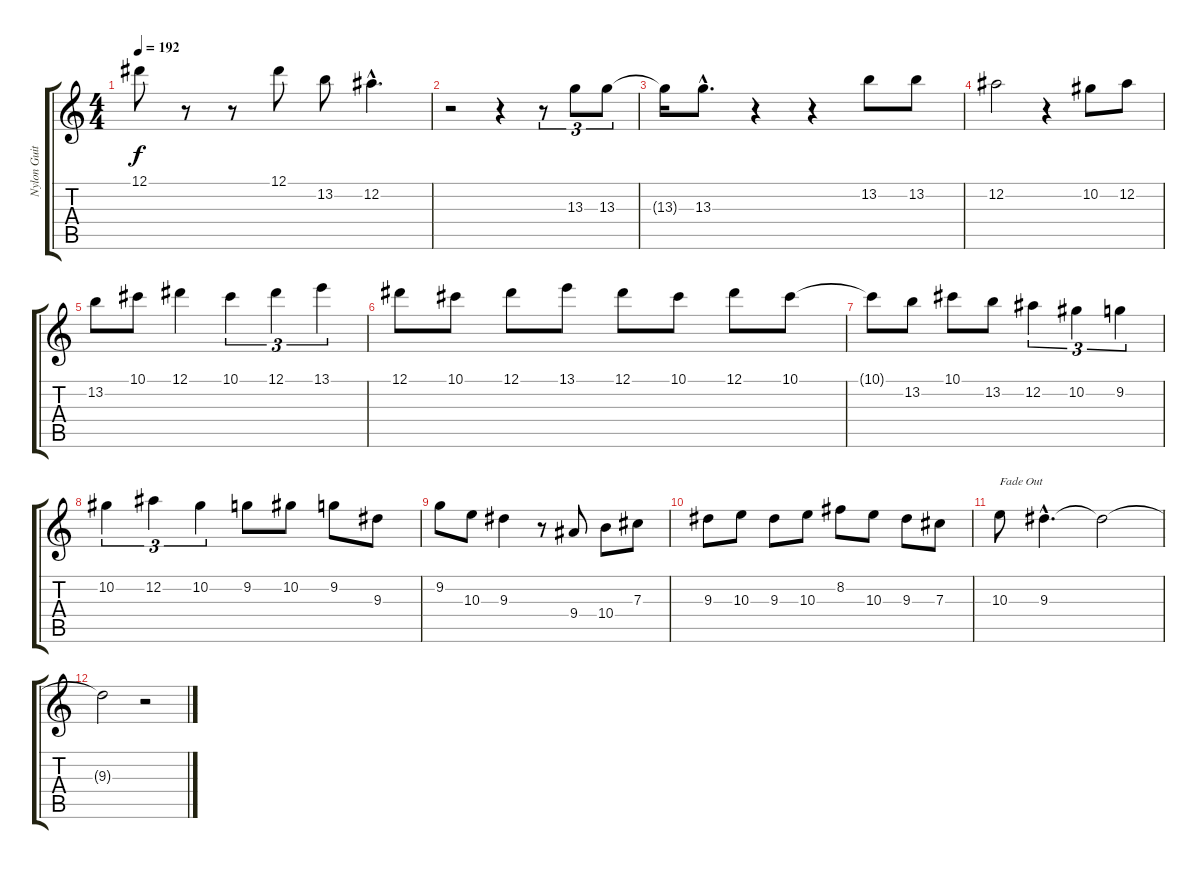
\track ("Nylon Guitar 2" "Nylon Guit") {instrument acousticguitarnylon}
\staff {score tabs}
\tuning (Eb4 Bb3 Gb3 Db3 Ab2 Eb2) {hide}
\ts (4 4)
\tempo 192
\clef g2
\ks c
12.1.8{dy f} r.8 r.8 12.1.8 13.2.8 12.2{hac}.4{d} |
r.2 r.4 r.8{tu (3 2)} 13.3.8{tu (3 2)} 13.3.8{tu (3 2)} |
13.3{t}.16 13.3{hac}.8{d} r.4 r.4 13.2.8 13.2.8 |
12.2.2 r.4 10.2.8 12.2.8 |
13.2.8 10.1.8 12.1.4 10.1.4{tu (3 2)} 12.1.4{tu (3 2)} 13.1.4{tu (3 2)} |
12.1.8 10.1.8 12.1.8 13.1.8 12.1.8 10.1.8 12.1.8 10.1.8 |
10.1{t}.8 13.2.8 10.1.8 13.2.8 12.2.4{tu (3 2)} 10.2.4{tu (3 2)} 9.2.4{tu (3 2)} |
10.2.4{tu (3 2)} 12.2.4{tu (3 2)} 10.2.4{tu (3 2)} 9.2.8 10.2.8 9.2.8 9.3.8 |
9.2.8 10.3.8 9.3.4 r.8 9.4.8 10.4.8 7.3.8 |
9.3.8 10.3.8 9.3.8 10.3.8 8.2.8 10.3.8 9.3.8 7.3.8 |
10.3.8{txt "Fade Out"} 9.3{hac}.4{d} 9.3{t}.2 |
9.3{t}.2 r.2
